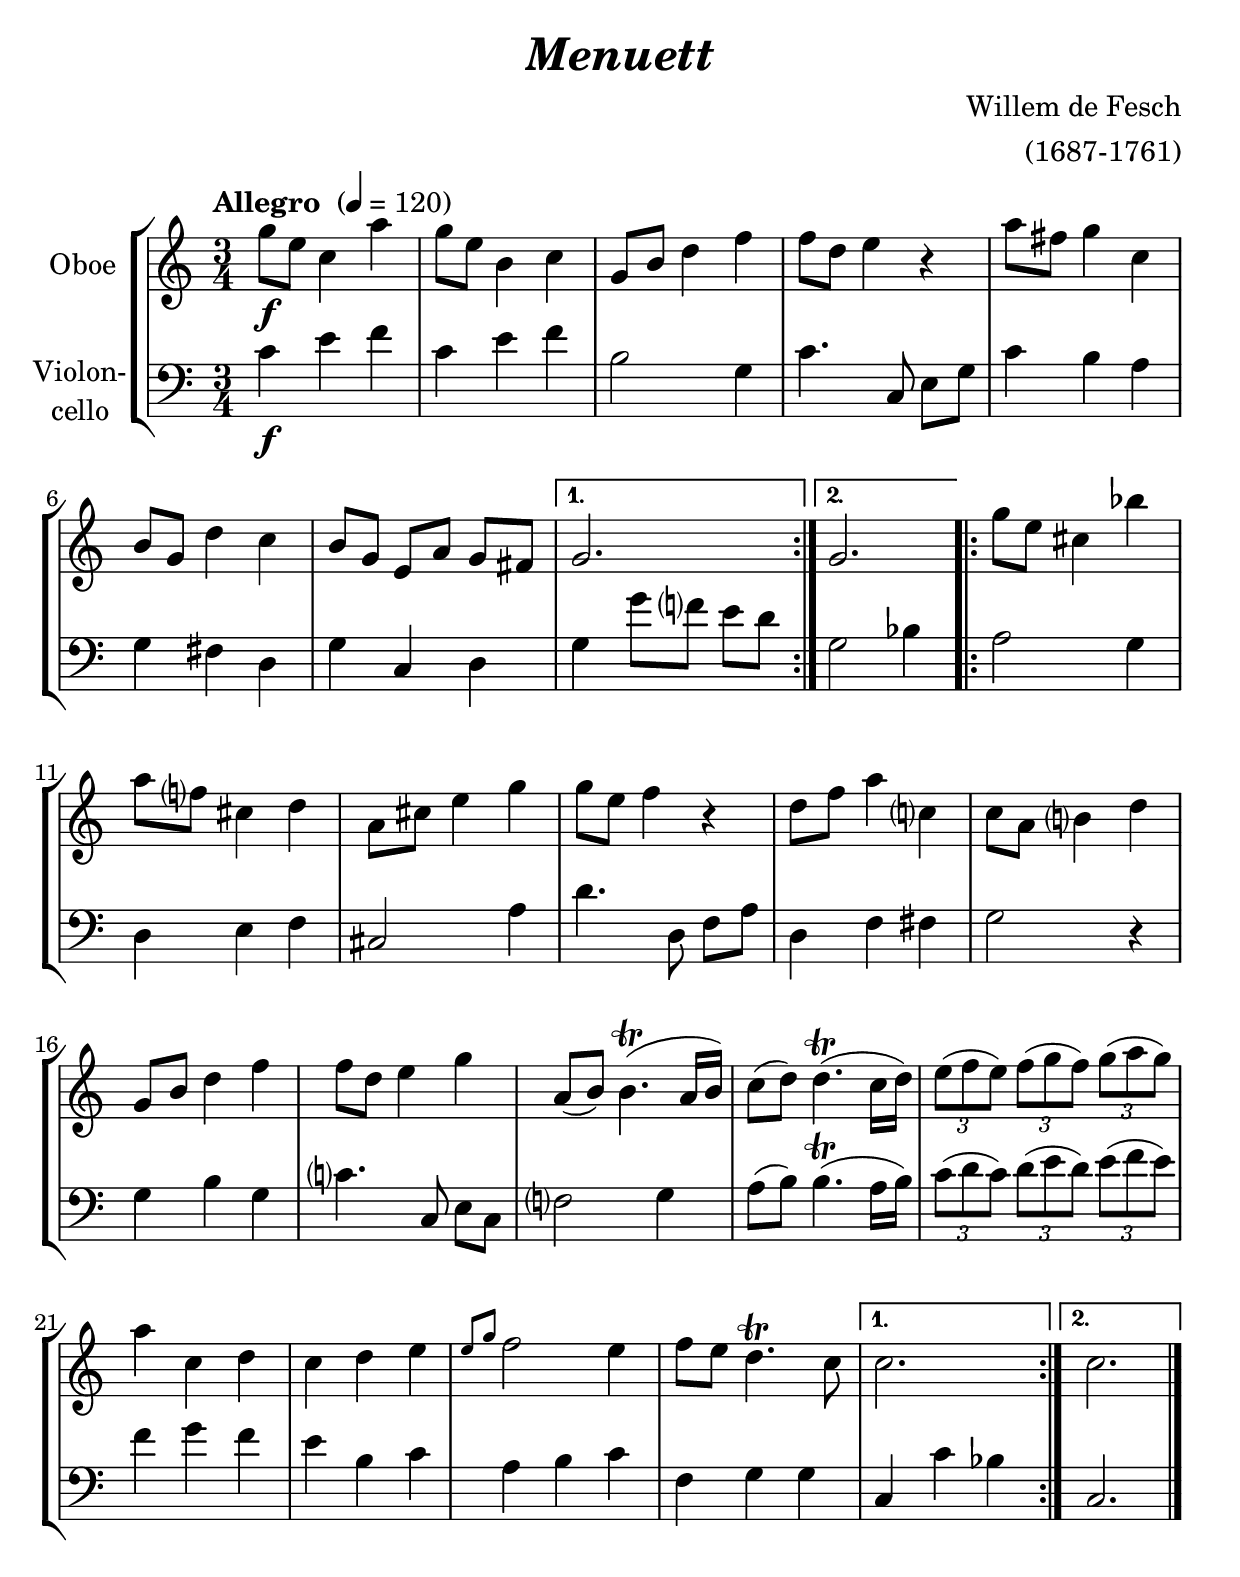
\version "2.14.2"
\include "deutsch.ly"

#(set-global-staff-size 25)

\header {
  title     = \markup \bold \italic "Menuett"
  composer  = "Willem de Fesch"
  arranger  = "(1687-1761)"
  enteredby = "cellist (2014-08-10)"
}

voiceconsts = {
  \key f \major
  \time 3/4
  \tempo "Allegro " 4=120
  %\numericTimeSignature
  \compressFullBarRests
  \set tupletSpannerDuration = #(ly:make-moment 1 4)
  % Set default beaming for all staves
  \set Timing.beamExceptions = #'()
  \set Timing.baseMoment     = #(ly:make-moment 1 4)
  \set Timing.beatStructure  = #'(1 1 1)
}

mihi = "clarinet"
milo = "bassoon"
%mihi = "bright acoustic"
%milo = "acoustic bass"

va = \relative c''' {
   \voiceconsts

   \repeat volta 2 {
     c8\f a f4 d'
     c8 a e4 f
     c8 e g4 b
     b8 g a4 r
     d8 h c4 f,
     e8 c g'4 f

     e8 c a d c h
   }
   \alternative {
     { c2. }
     { c }
   }

   \repeat volta 2 {
     c'8 a fis4 es'
     d8 b? fis4 g
     d8 fis a4 c
     c8 a b4 r

     g8 b d4 f,?
     f8 d e?4 g
     c,8 e g4 b
     b8 g a4 c
     d,8( e) e4.(\trill d16 e)
     f8( g) g4.(\trill f16 g)

     \times 2/3 { a8( b a) b( c b) c( d c) }
     d4 f, g
     f g a
     \grace { a8[ c] } b2 a4
     b8 a g4.\trill f8
   }
   \alternative {
     { f2. }
     { f }
   } \bar "|."
}

vb = \relative c' {
   \voiceconsts
   \clef "bass"

   \repeat volta 2 {
     f4\f a b
     f a b
     e,2 c4
     f4. f,8 a c
     f4 e d
     c h g

     c f, g
   }
   \alternative {
     { c c'8 b? a g }
     { c,2 es4 }
   }

   \repeat volta 2 {
     d2 c4
     g a b
     fis2 d'4
     g4. g,8 b d

     g,4 b h
     c2 r4
     c e c
     f?4. f,8 a f
     b?2 c4
     d8( e) e4.(\trill d16 e)

     \times 2/3 { f8( g f) g( a g) a( b a) }
     b4 c b
     a e f
     d e f
     b, c c
   }
   \alternative {
     { f, f' es }
     { f,2. }
   } \bar "|."
}


music = \new StaffGroup <<
      \new Staff {
        \set Staff.midiInstrument = \mihi
        \set Staff.instrumentName = \markup \center-column { "Oboe" }
        \transpose f c { \va }
      }

      \new Staff {
        \set Staff.midiInstrument = \milo
        \set Staff.instrumentName = \markup \center-column { "Violon-" "cello" }
        \transpose f c { \vb }
      }
>>

\book {
  \score {
   \music
    \layout {}
  }

  \score {
    \unfoldRepeats \music

    \midi {
      \context {
        \Score
      }
    }
  }
}
